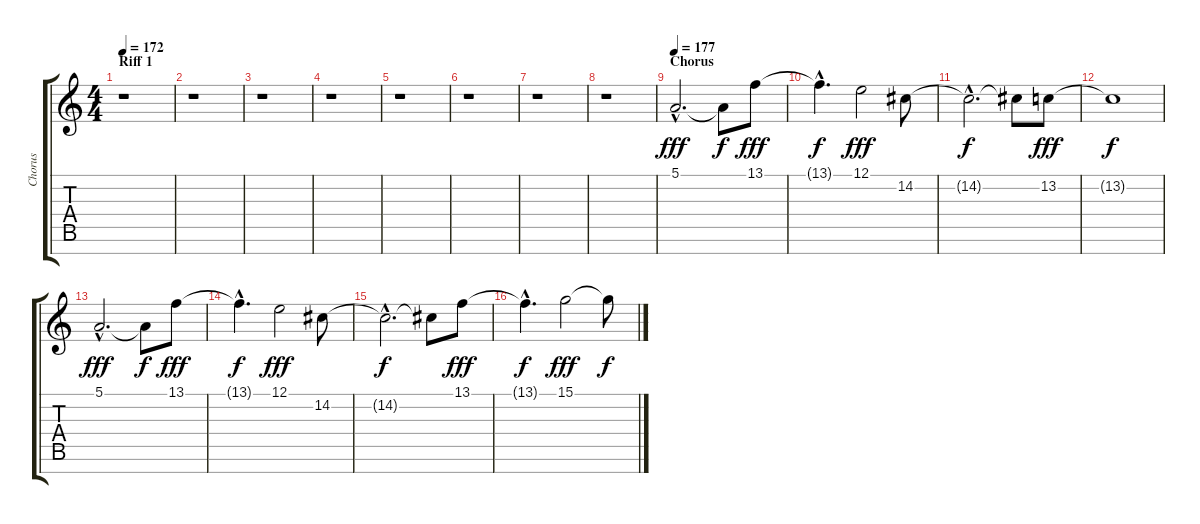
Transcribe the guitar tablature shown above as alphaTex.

\track ("Chorus" "Chorus") {instrument lead1square}
\staff {score tabs}
\tuning (E4 B3 G3 D3 A2 E2 B1) {hide}
\ts (4 4)
\section ("" "Riff 1")
\tempo 172
\clef g2
\ks c
r.1{dy f} |
r.1 |
r.1 |
r.1 |
r.1 |
r.1 |
r.1 |
r.1 |
\section ("" "Chorus")
\tempo 177
5.1{hac}.2{d dy fff} 5.1{t}.8{dy f} 13.1.8{dy fff} |
13.1{hac t}.4{d dy f} 12.1.2{dy fff} 14.2.8 |
14.2{hac t}.2{d dy f} 14.2{t}.8 13.2.8{dy fff} |
13.2{t}.1{dy f} |
5.1{hac}.2{d dy fff} 5.1{t}.8{dy f} 13.1.8{dy fff} |
13.1{hac t}.4{d dy f} 12.1.2{dy fff} 14.2.8 |
14.2{hac t}.2{d dy f} 14.2{t}.8 13.1.8{dy fff} |
13.1{hac t}.4{d dy f} 15.1.2{dy fff} 15.1{t}.8{dy f}
